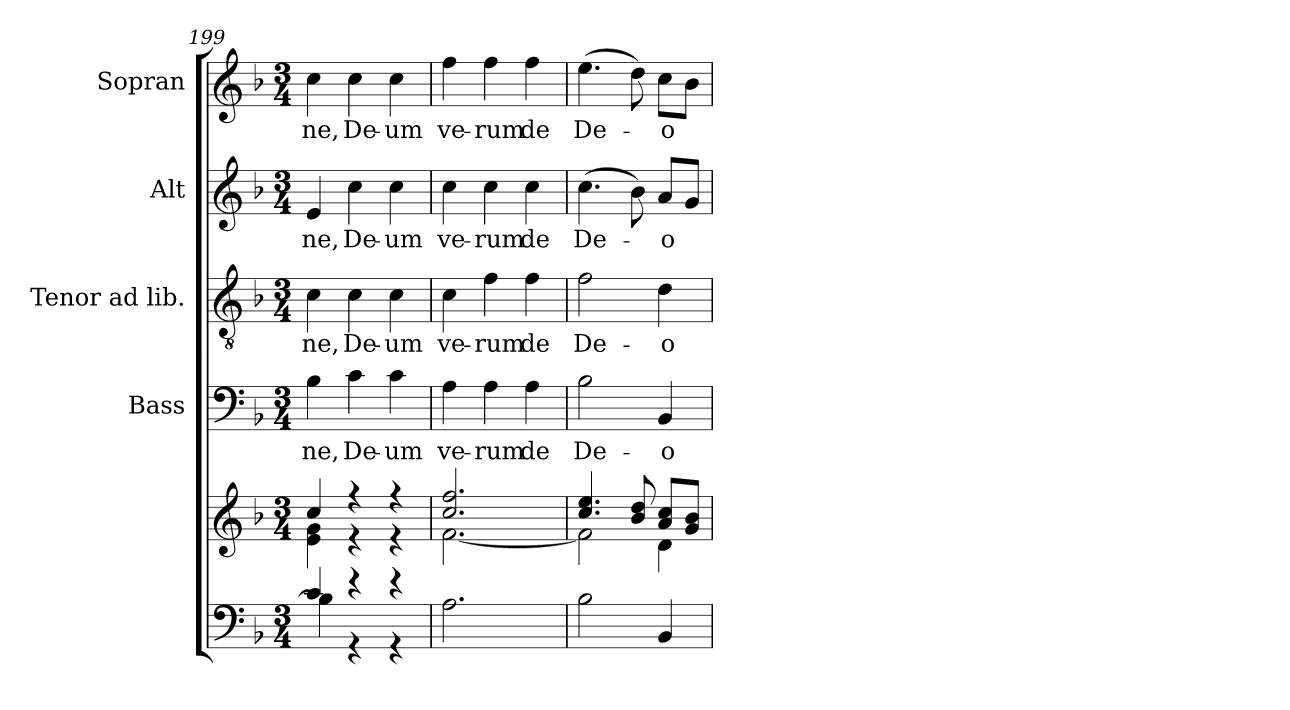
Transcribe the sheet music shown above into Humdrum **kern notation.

**kern	**kern	**kern	**text	**kern	**text	**kern	**text	**kern	**text
*part5	*part5	*part4	*part4	*part3	*part3	*part2	*part2	*part1	*part1
*staff6	*staff5	*staff4	*staff4	*staff3	*staff3	*staff2	*staff2	*staff1	*staff1
*	*	*I"Bass	*	*I"Tenor ad lib.	*	*I"Alt	*	*I"Sopran	*
*	*	*I'B.	*	*I'T.	*	*I'A.	*	*I'S.	*
*clefF4	*clefG2	*clefF4	*	*clefGv2	*	*clefG2	*	*clefG2	*
*k[b-]	*k[b-]	*k[b-]	*	*k[b-]	*	*k[b-]	*	*k[b-]	*
*F:	*F:	*F:	*	*F:	*	*F:	*	*F:	*
*M3/4	*M3/4	*M3/4	*	*M3/4	*	*M3/4	*	*M3/4	*
=199	=199	=199	=199	=199	=199	=199	=199	=199	=199
*^	*^	*	*	*	*	*	*	*	*
!	!	!	!	!	!LO:LY:b	!	!LO:LY:b	!	!LO:LY:b	!	!LO:LY:b
4c/	4B-\]	4cc/	4e\ 4g\	4B-\	-ne,	4c\	-ne,	4e/	-ne,	4cc\	-ne,
!	!	!	!	!	!LO:LY:b	!	!LO:LY:b	!	!LO:LY:b	!	!LO:LY:b
4r	4r	4r	4r	4c\	De-	4c\	De-	4cc\	De-	4cc\	De-
!	!	!	!	!	!LO:LY:b	!	!LO:LY:b	!	!LO:LY:b	!	!LO:LY:b
4r	4r	4r	4r	4c\	-um	4c\	-um	4cc\	-um	4cc\	-um
!!LO:LB:g=z
=200	=200	=200	=200	=200	=200	=200	=200	=200	=200	=200	=200
!	!	!	!	!	!LO:LY:b	!	!LO:LY:b	!	!LO:LY:b	!	!LO:LY:b
*v	*v	*	*	*	*	*	*	*	*	*	*
2.A\	2.cc/ 2.ff/	[<2.f\	4A\	ve-	4c\	ve-	4cc\	ve-	4ff\	ve-
!	!	!	!	!LO:LY:b	!	!LO:LY:b	!	!LO:LY:b	!	!LO:LY:b
.	.	.	4A\	-rum	4f\	-rum	4cc\	-rum	4ff\	-rum
!	!	!	!	!LO:LY:b	!	!LO:LY:b	!	!LO:LY:b	!	!LO:LY:b
.	.	.	4A\	de	4f\	de	4cc\	de	4ff\	de
=201	=201	=201	=201	=201	=201	=201	=201	=201	=201	=201
!	!	!	!	!LO:LY:b	!	!LO:LY:b	!	!LO:LY:b	!	!LO:LY:b
2B-\	4.cc/ 4.ee/	2f\]	2B-\	De-	2f\	De-	(>4.cc\	De-	(>4.ee\	De-
.	8b-/ 8dd/	.	.	.	.	.	8b-\)	.	8dd\)	.
!	!	!	!	!LO:LY:b	!	!LO:LY:b	!	!LO:LY:b	!	!LO:LY:b
4BB-/	8a/ 8cc/L	4d\	4BB-/	-o	4d\	-o	8a/L	-o	8cc\L	-o
.	8g/ 8b-/J	.	.	.	.	.	8g/J	.	8b-\J	.
*	*v	*v	*	*	*	*	*	*	*	*
=	=	=	=	=	=	=	=	=	=
*-	*-	*-	*-	*-	*-	*-	*-	*-	*-
